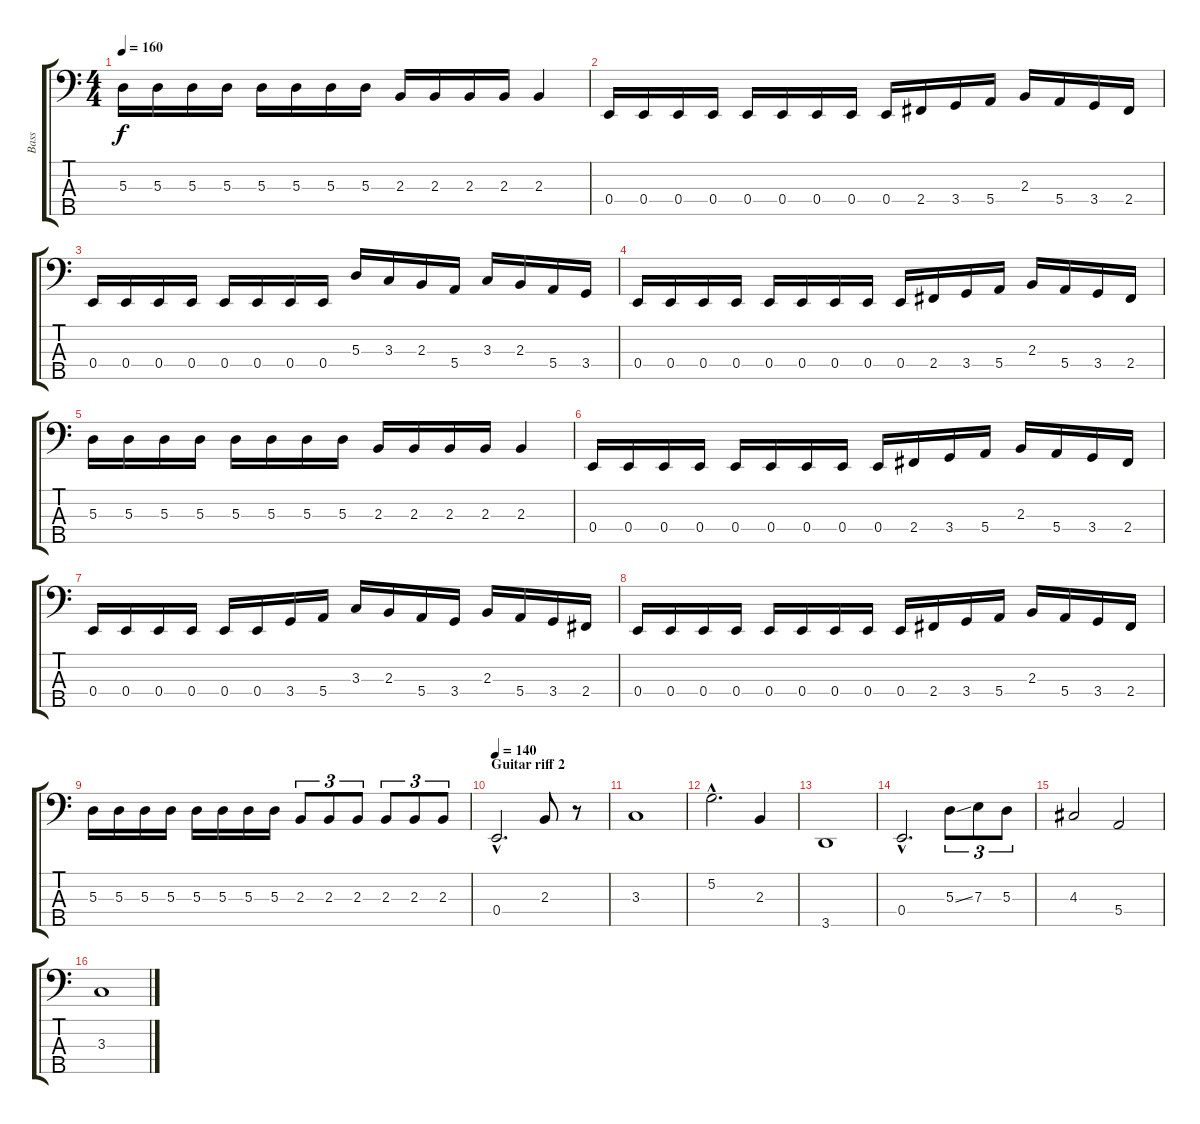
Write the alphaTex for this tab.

\track ("Bass" "Bass") {instrument electricbassfinger}
\staff {score tabs}
\tuning (G2 D2 A1 E1 B0) {hide}
\ts (4 4)
\tempo 160
\clef f4
\ks c
5.3.16{dy f} 5.3.16 5.3.16 5.3.16 5.3.16 5.3.16 5.3.16 5.3.16 2.3.16 2.3.16 2.3.16 2.3.16 2.3.4 |
0.4.16 0.4.16 0.4.16 0.4.16 0.4.16 0.4.16 0.4.16 0.4.16 0.4.16 2.4.16 3.4.16 5.4.16 2.3.16 5.4.16 3.4.16 2.4.16 |
0.4.16 0.4.16 0.4.16 0.4.16 0.4.16 0.4.16 0.4.16 0.4.16 5.3.16 3.3.16 2.3.16 5.4.16 3.3.16 2.3.16 5.4.16 3.4.16 |
0.4.16 0.4.16 0.4.16 0.4.16 0.4.16 0.4.16 0.4.16 0.4.16 0.4.16 2.4.16 3.4.16 5.4.16 2.3.16 5.4.16 3.4.16 2.4.16 |
5.3.16 5.3.16 5.3.16 5.3.16 5.3.16 5.3.16 5.3.16 5.3.16 2.3.16 2.3.16 2.3.16 2.3.16 2.3.4 |
0.4.16 0.4.16 0.4.16 0.4.16 0.4.16 0.4.16 0.4.16 0.4.16 0.4.16 2.4.16 3.4.16 5.4.16 2.3.16 5.4.16 3.4.16 2.4.16 |
0.4.16 0.4.16 0.4.16 0.4.16 0.4.16 0.4.16 3.4.16 5.4.16 3.3.16 2.3.16 5.4.16 3.4.16 2.3.16 5.4.16 3.4.16 2.4.16 |
0.4.16 0.4.16 0.4.16 0.4.16 0.4.16 0.4.16 0.4.16 0.4.16 0.4.16 2.4.16 3.4.16 5.4.16 2.3.16 5.4.16 3.4.16 2.4.16 |
5.3.16 5.3.16 5.3.16 5.3.16 5.3.16 5.3.16 5.3.16 5.3.16 2.3.8{tu (3 2)} 2.3.8{tu (3 2)} 2.3.8{tu (3 2)} 2.3.8{tu (3 2)} 2.3.8{tu (3 2)} 2.3.8{tu (3 2)} |
\section ("" "Guitar riff 2")
\tempo 140
0.4{hac}.2{d} 2.3.8 r.8 |
3.3.1 |
5.2{hac}.2{d} 2.3.4 |
3.5.1 |
0.4{hac}.2{d} 5.3{ss}.8{tu (3 2)} 7.3.8{tu (3 2)} 5.3.8{tu (3 2)} |
4.3.2 5.4.2 |
3.3.1
